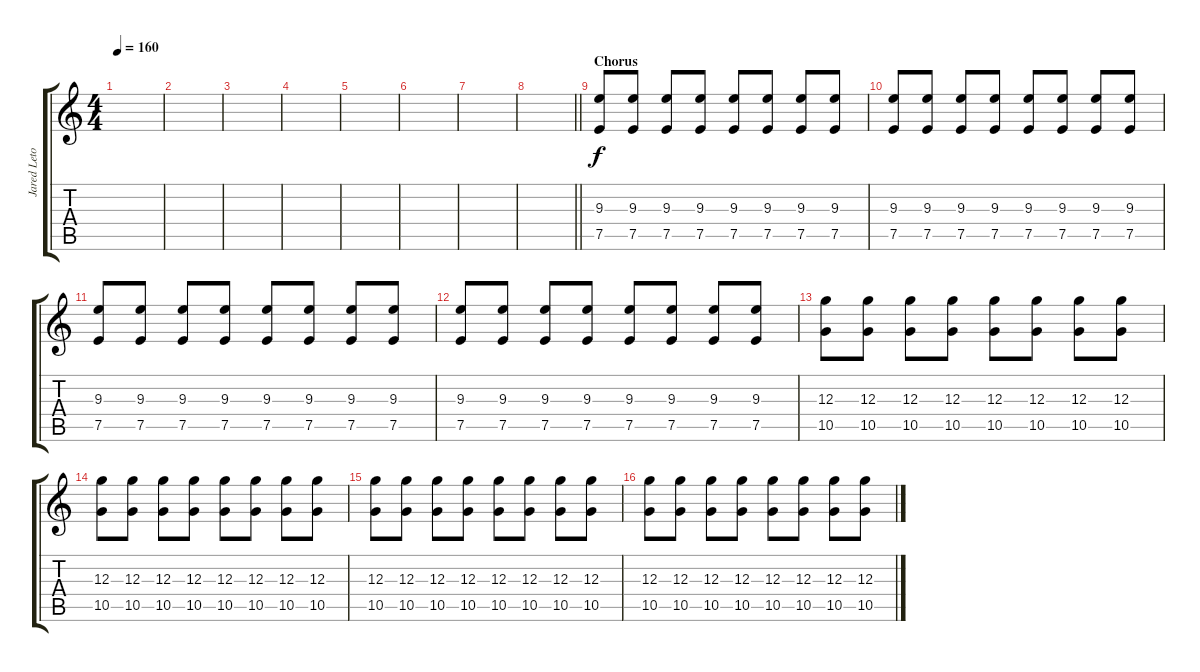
\track ("Jared Leto (Guitar)" "Jared Leto") {instrument distortionguitar}
\staff {score tabs}
\tuning (E4 B3 G3 D3 A2 E2) {hide}
\ts (4 4)
\tempo 160
\clef g2
\ks c
|
|
|
|
|
|
|
\barLineRight lightlight
|
\section ("" "Chorus")
(9.3 7.5).8 (9.3 7.5).8 (9.3 7.5).8 (9.3 7.5).8 (9.3 7.5).8 (9.3 7.5).8 (9.3 7.5).8 (9.3 7.5).8 |
(9.3 7.5).8 (9.3 7.5).8 (9.3 7.5).8 (9.3 7.5).8 (9.3 7.5).8 (9.3 7.5).8 (9.3 7.5).8 (9.3 7.5).8 |
(9.3 7.5).8 (9.3 7.5).8 (9.3 7.5).8 (9.3 7.5).8 (9.3 7.5).8 (9.3 7.5).8 (9.3 7.5).8 (9.3 7.5).8 |
(9.3 7.5).8 (9.3 7.5).8 (9.3 7.5).8 (9.3 7.5).8 (9.3 7.5).8 (9.3 7.5).8 (9.3 7.5).8 (9.3 7.5).8 |
(12.3 10.5).8 (12.3 10.5).8 (12.3 10.5).8 (12.3 10.5).8 (12.3 10.5).8 (12.3 10.5).8 (12.3 10.5).8 (12.3 10.5).8 |
(12.3 10.5).8 (12.3 10.5).8 (12.3 10.5).8 (12.3 10.5).8 (12.3 10.5).8 (12.3 10.5).8 (12.3 10.5).8 (12.3 10.5).8 |
(12.3 10.5).8 (12.3 10.5).8 (12.3 10.5).8 (12.3 10.5).8 (12.3 10.5).8 (12.3 10.5).8 (12.3 10.5).8 (12.3 10.5).8 |
(12.3 10.5).8 (12.3 10.5).8 (12.3 10.5).8 (12.3 10.5).8 (12.3 10.5).8 (12.3 10.5).8 (12.3 10.5).8 (12.3 10.5).8
